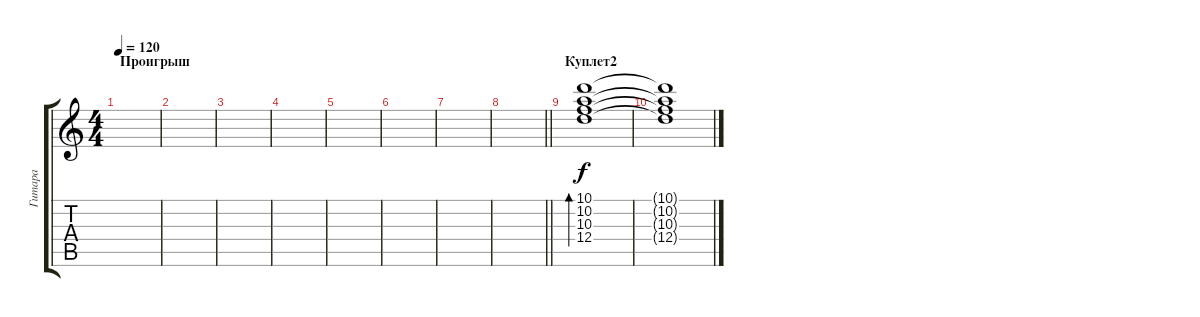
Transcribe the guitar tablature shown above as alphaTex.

\track ("Гитара" "Гитара") {instrument electricguitarmuted}
\staff {score tabs}
\tuning (E4 B3 G3 D3 A2 E2) {hide}
\ts (4 4)
\section ("" "Проигрыш")
\tempo 120
\clef g2
\ks c
|
|
|
|
|
|
|
\barLineRight lightlight
|
\section ("" "Куплет2")
(10.1 10.2 10.3 12.4).1{bd 120} |
(10.1{t} 10.2{t} 10.3{t} 12.4{t}).1
